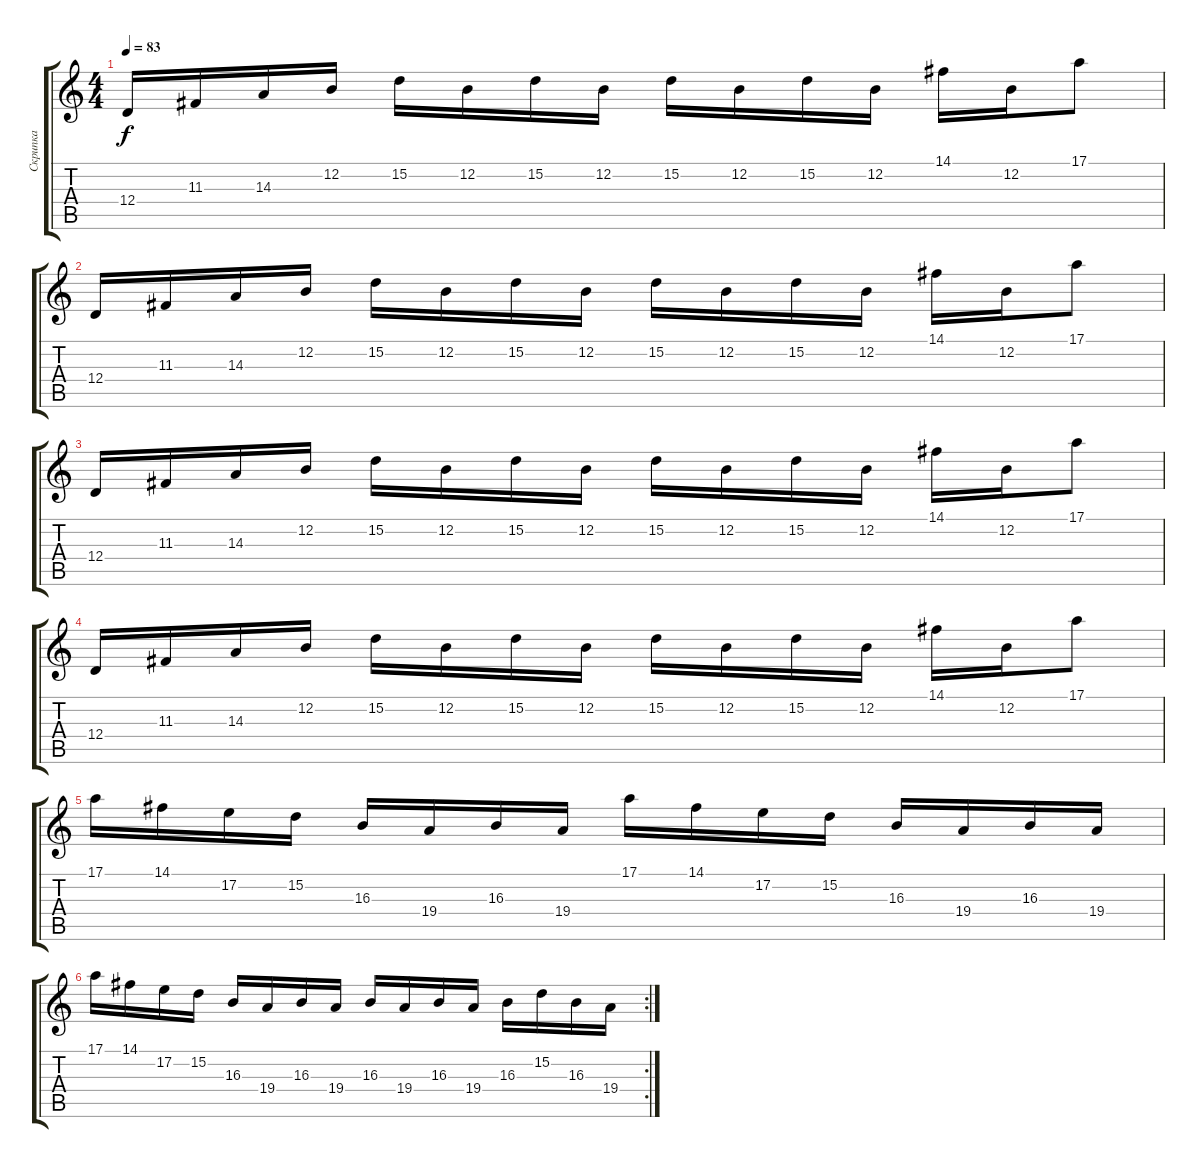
\track ("Скрипка" "Скрипка") {instrument violin}
\staff {score tabs}
\tuning (E4 B3 G3 D3 A2 E2) {hide}
\ts (4 4)
\tempo 83
\clef g2
\ks c
12.4.16{dy f instrument violin} 11.3.16 14.3.16 12.2.16 15.2.16 12.2.16 15.2.16 12.2.16 15.2.16 12.2.16 15.2.16 12.2.16 14.1.16 12.2.16 17.1.8 |
12.4.16 11.3.16 14.3.16 12.2.16 15.2.16 12.2.16 15.2.16 12.2.16 15.2.16 12.2.16 15.2.16 12.2.16 14.1.16 12.2.16 17.1.8 |
12.4.16 11.3.16 14.3.16 12.2.16 15.2.16 12.2.16 15.2.16 12.2.16 15.2.16 12.2.16 15.2.16 12.2.16 14.1.16 12.2.16 17.1.8 |
12.4.16 11.3.16 14.3.16 12.2.16 15.2.16 12.2.16 15.2.16 12.2.16 15.2.16 12.2.16 15.2.16 12.2.16 14.1.16 12.2.16 17.1.8 |
17.1.16 14.1.16 17.2.16 15.2.16 16.3.16 19.4.16 16.3.16 19.4.16 17.1.16 14.1.16 17.2.16 15.2.16 16.3.16 19.4.16 16.3.16 19.4.16 |
\rc 2
17.1.16 14.1.16 17.2.16 15.2.16 16.3.16 19.4.16 16.3.16 19.4.16 16.3.16 19.4.16 16.3.16 19.4.16 16.3.16 15.2.16 16.3.16 19.4.16
